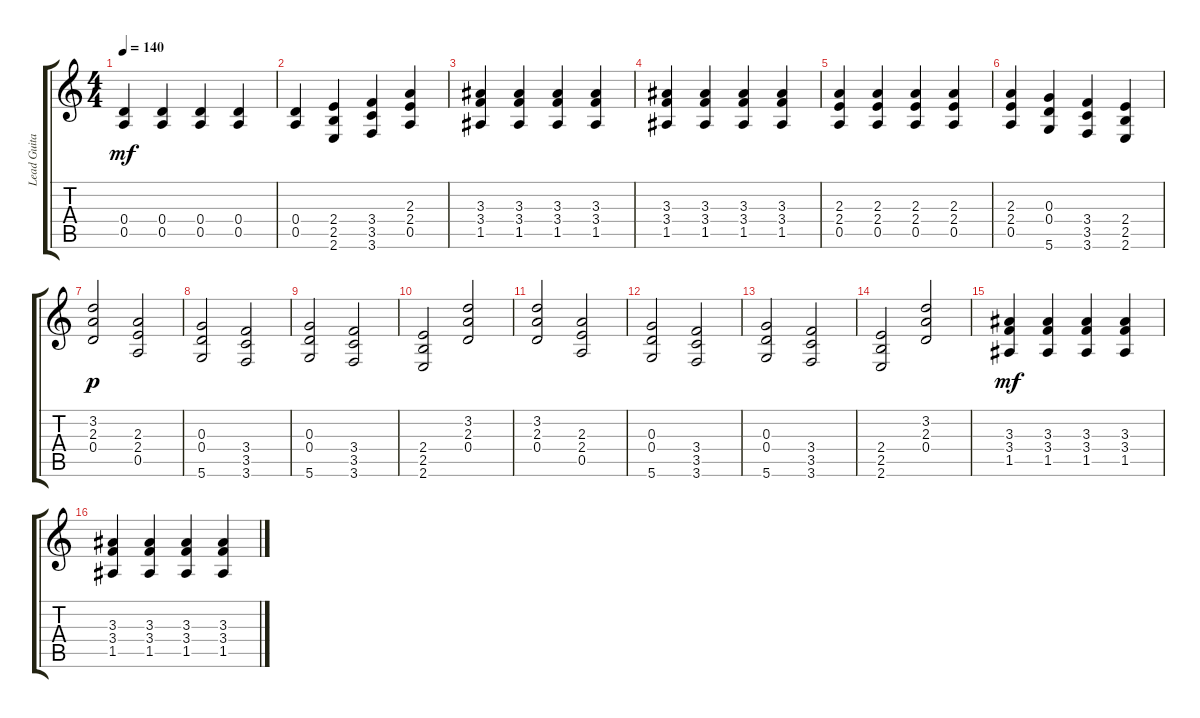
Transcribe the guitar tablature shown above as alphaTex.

\track ("Lead Guitar 1" "Lead Guita") {instrument distortionguitar}
\staff {score tabs}
\tuning (E4 B3 G3 D3 A2 D2) {hide}
\ts (4 4)
\tempo 140
\clef g2
\ks c
(0.4 0.5).4{dy mf} (0.4 0.5).4 (0.4 0.5).4 (0.4 0.5).4 |
(0.4 0.5).4 (2.4 2.5 2.6).4 (3.4 3.5 3.6).4 (2.3 2.4 0.5).4 |
(3.3 3.4 1.5).4 (3.3 3.4 1.5).4 (3.3 3.4 1.5).4 (3.3 3.4 1.5).4 |
(3.3 3.4 1.5).4 (3.3 3.4 1.5).4 (3.3 3.4 1.5).4 (3.3 3.4 1.5).4 |
(2.3 2.4 0.5).4 (2.3 2.4 0.5).4 (2.3 2.4 0.5).4 (2.3 2.4 0.5).4 |
(2.3 2.4 0.5).4 (0.3 0.4 5.6).4 (3.4 3.5 3.6).4 (2.4 2.5 2.6).4 |
(3.2 2.3 0.4).2{dy p} (2.3 2.4 0.5).2 |
(0.3 0.4 5.6).2 (3.4 3.5 3.6).2 |
(0.3 0.4 5.6).2 (3.4 3.5 3.6).2 |
(2.4 2.5 2.6).2 (3.2 2.3 0.4).2 |
(3.2 2.3 0.4).2 (2.3 2.4 0.5).2 |
(0.3 0.4 5.6).2 (3.4 3.5 3.6).2 |
(0.3 0.4 5.6).2 (3.4 3.5 3.6).2 |
(2.4 2.5 2.6).2 (3.2 2.3 0.4).2 |
(3.3 3.4 1.5).4{dy mf} (3.3 3.4 1.5).4 (3.3 3.4 1.5).4 (3.3 3.4 1.5).4 |
(3.3 3.4 1.5).4 (3.3 3.4 1.5).4 (3.3 3.4 1.5).4 (3.3 3.4 1.5).4
